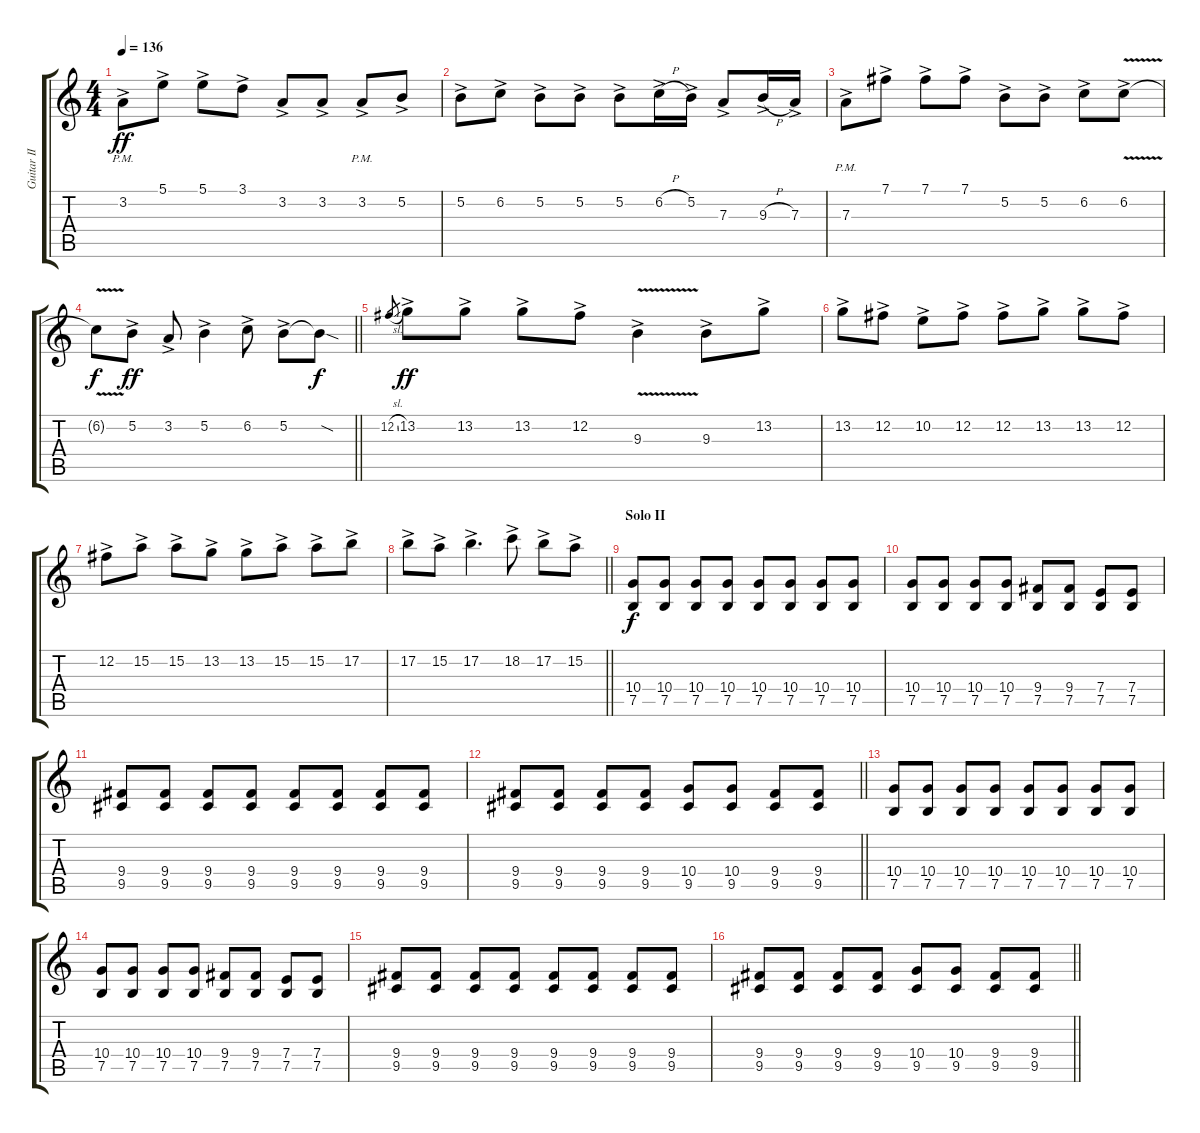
\track ("Guitar II" "Guitar II") {instrument distortionguitar}
\staff {score tabs}
\tuning (B3 Gb3 D3 A2 E2 B1) {hide}
\ts (4 4)
\section ("" "")
\tempo 136
\clef g2
\ks c
3.2{ac pm}.8{dy ff} 5.1{ac}.8 5.1{ac}.8 3.1{ac}.8 3.2{ac}.8 3.2{ac}.8 3.2{ac pm}.8 5.2{ac}.8 |
5.2{ac}.8 6.2{ac}.8 5.2{ac}.8 5.2{ac}.8 5.2{ac}.8 6.2{h ac}.16 5.2{ac}.16 7.3{ac}.8 9.3{h ac}.16 7.3{ac}.16 |
7.3{ac pm}.8 7.1{ac}.8 7.1{ac}.8 7.1{ac}.8 5.2{ac}.8 5.2{ac}.8 6.2{ac}.8 6.2{v ac}.8 |
\barLineRight lightlight
6.2{t}.8{dy f} 5.2{ac}.8{dy ff} 3.2{ac}.8 5.2{ac}.4 6.2{ac}.8 5.2{ac}.8 5.2{sod t}.8{dy f} |
\section ("" "")
12.2{sl}.8{gr} 13.2{ac}.8{dy ff} 13.2{ac}.8 13.2{ac}.8 12.2{ac}.8 9.3{v ac}.4 9.3{ac}.8 13.2{ac}.8 |
13.2{ac}.8 12.2{ac}.8 10.2{ac}.8 12.2{ac}.8 12.2{ac}.8 13.2{ac}.8 13.2{ac}.8 12.2{ac}.8 |
12.2{ac}.8 15.2{ac}.8 15.2{ac}.8 13.2{ac}.8 13.2{ac}.8 15.2{ac}.8 15.2{ac}.8 17.2{ac}.8 |
\barLineRight lightlight
17.2{ac}.8 15.2{ac}.8 17.2{ac}.4{d} 18.2{ac}.8 17.2{ac}.8 15.2{ac}.8 |
\section ("" "Solo II")
(10.4 7.5).8{dy f} (10.4 7.5).8 (10.4 7.5).8 (10.4 7.5).8 (10.4 7.5).8 (10.4 7.5).8 (10.4 7.5).8 (10.4 7.5).8 |
(10.4 7.5).8 (10.4 7.5).8 (10.4 7.5).8 (10.4 7.5).8 (9.4 7.5).8 (9.4 7.5).8 (7.4 7.5).8 (7.4 7.5).8 |
(9.4 9.5).8 (9.4 9.5).8 (9.4 9.5).8 (9.4 9.5).8 (9.4 9.5).8 (9.4 9.5).8 (9.4 9.5).8 (9.4 9.5).8 |
\barLineRight lightlight
(9.4 9.5).8 (9.4 9.5).8 (9.4 9.5).8 (9.4 9.5).8 (10.4 9.5).8 (10.4 9.5).8 (9.4 9.5).8 (9.4 9.5).8 |
\section ("" "")
(10.4 7.5).8 (10.4 7.5).8 (10.4 7.5).8 (10.4 7.5).8 (10.4 7.5).8 (10.4 7.5).8 (10.4 7.5).8 (10.4 7.5).8 |
(10.4 7.5).8 (10.4 7.5).8 (10.4 7.5).8 (10.4 7.5).8 (9.4 7.5).8 (9.4 7.5).8 (7.4 7.5).8 (7.4 7.5).8 |
(9.4 9.5).8 (9.4 9.5).8 (9.4 9.5).8 (9.4 9.5).8 (9.4 9.5).8 (9.4 9.5).8 (9.4 9.5).8 (9.4 9.5).8 |
\barLineRight lightlight
(9.4 9.5).8 (9.4 9.5).8 (9.4 9.5).8 (9.4 9.5).8 (10.4 9.5).8 (10.4 9.5).8 (9.4 9.5).8 (9.4 9.5).8
